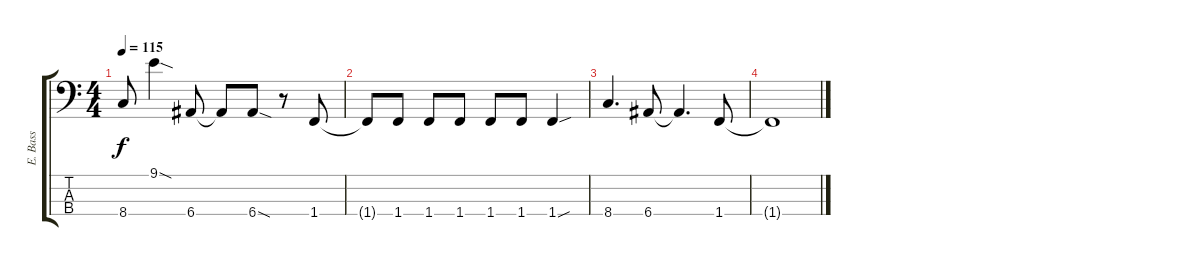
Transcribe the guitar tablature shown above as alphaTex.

\track ("E. Bass" "E. Bass") {instrument electricbasspick}
\staff {score tabs}
\tuning (G2 D2 A1 E1) {hide}
\ts (4 4)
\tempo 115
\clef f4
\ks c
8.4.8{dy f} 9.1{sod}.4 6.4.8 6.4{t}.8 6.4{sod}.8 r.8 1.4.8 |
1.4{t}.8 1.4.8 1.4.8 1.4.8 1.4.8 1.4.8 1.4{sou}.4 |
8.4.4{d} 6.4.8 6.4{t}.4{d} 1.4.8 |
1.4{t}.1
